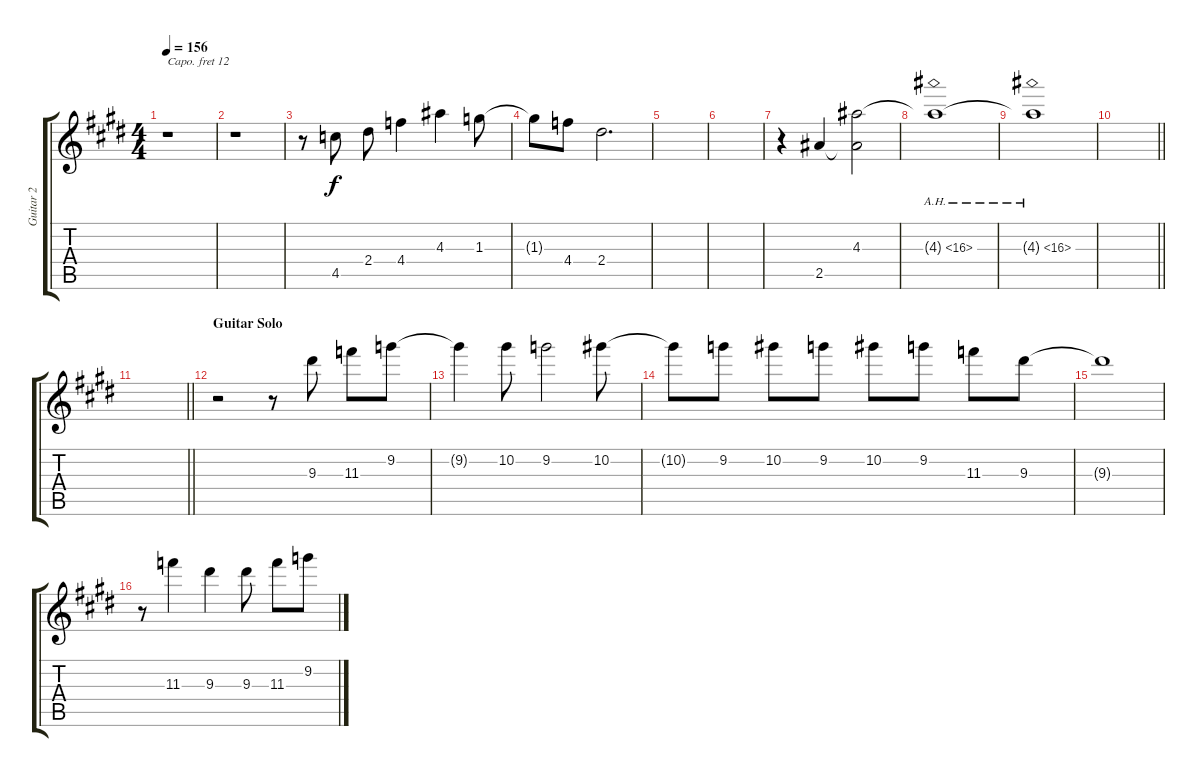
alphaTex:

\track ("Guitar 2" "Guitar 2") {instrument overdrivenguitar}
\staff {score tabs}
\capo 12
\tuning (Eb4 Bb3 Gb3 Db3 Ab2 Eb2) {hide}
\ts (4 4)
\tempo 156
\clef g2
\ks c#minor
r.1{dy f} |
\ks e
r.1 |
\ks c#minor
r.8 4.5.8 2.4.8 4.4.4 4.3.4 1.3.8 |
1.3{t}.8 4.4.8 2.4.2{d} |
|
\ks e
|
\ks c#minor
r.4 2.5.4 (4.3 2.5{t}).2 |
\ks e
4.3{ah 12 t}.1 |
\ks c#minor
4.3{ah 12 t}.1 |
\barLineRight lightlight
|
\barLineRight lightlight
\ks e
|
\section ("" "Guitar Solo")
\ks c#minor
r.2 r.8 9.3.8 11.3.8 9.2.8 |
\ks e
9.2{t}.4 10.2.8 9.2.2 10.2.8 |
\ks c#minor
10.2{t}.8 9.2.8 10.2.8 9.2.8 10.2.8 9.2.8 11.3.8 9.3.8 |
9.3{t}.1 |
r.8 11.3.4 9.3.4 9.3.8 11.3.8 9.2.8
